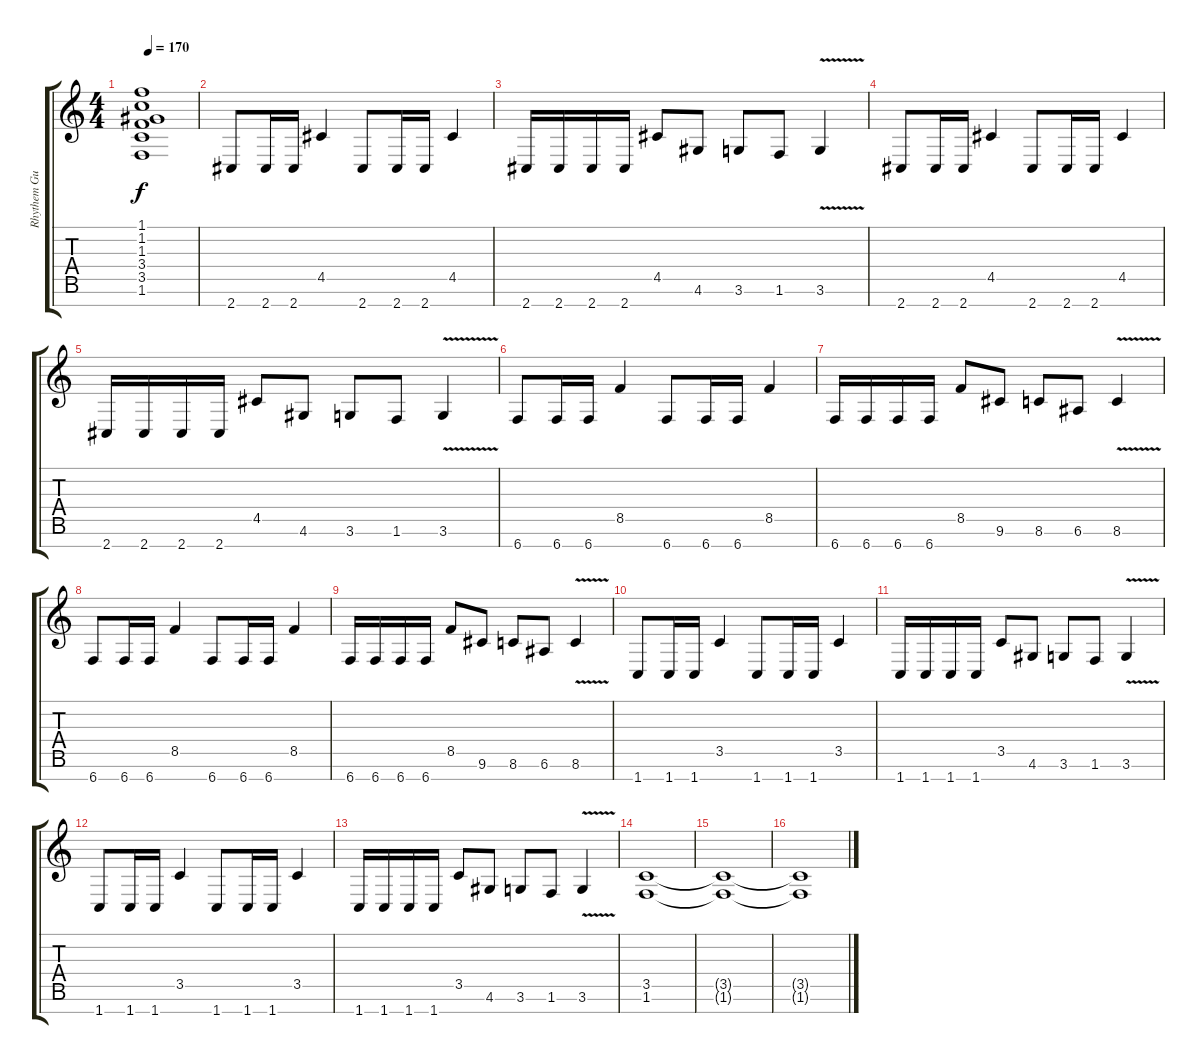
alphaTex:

\track ("Rhythem Guit. 2" "Rhythem Gu") {instrument distortionguitar}
\staff {score tabs}
\tuning (E4 B3 G3 D3 A2 E2 B1) {hide}
\ts (4 4)
\tempo 170
\clef g2
\ks c
(1.1{t} 1.2{t} 1.3{t} 3.4{t} 3.5{t} 1.6{t}).1{dy f} |
2.7.8{instrument distortionguitar} 2.7.16 2.7.16 4.5.4 2.7.8 2.7.16 2.7.16 4.5.4 |
2.7.16 2.7.16 2.7.16 2.7.16 4.5.8 4.6.8 3.6.8 1.6.8 3.6{v}.4 |
2.7.8 2.7.16 2.7.16 4.5.4 2.7.8 2.7.16 2.7.16 4.5.4 |
2.7.16 2.7.16 2.7.16 2.7.16 4.5.8 4.6.8 3.6.8 1.6.8 3.6{v}.4 |
6.7.8 6.7.16 6.7.16 8.5.4 6.7.8 6.7.16 6.7.16 8.5.4 |
6.7.16 6.7.16 6.7.16 6.7.16 8.5.8 9.6.8 8.6.8 6.6.8 8.6{v}.4 |
6.7.8 6.7.16 6.7.16 8.5.4 6.7.8 6.7.16 6.7.16 8.5.4 |
6.7.16 6.7.16 6.7.16 6.7.16 8.5.8 9.6.8 8.6.8 6.6.8 8.6{v}.4 |
1.7.8 1.7.16 1.7.16 3.5.4 1.7.8 1.7.16 1.7.16 3.5.4 |
1.7.16 1.7.16 1.7.16 1.7.16 3.5.8 4.6.8 3.6.8 1.6.8 3.6{v}.4 |
1.7.8 1.7.16 1.7.16 3.5.4 1.7.8 1.7.16 1.7.16 3.5.4 |
1.7.16 1.7.16 1.7.16 1.7.16 3.5.8 4.6.8 3.6.8 1.6.8 3.6{v}.4 |
(3.5 1.6).1 |
(3.5{t} 1.6{t}).1 |
(3.5{t} 1.6{t}).1
